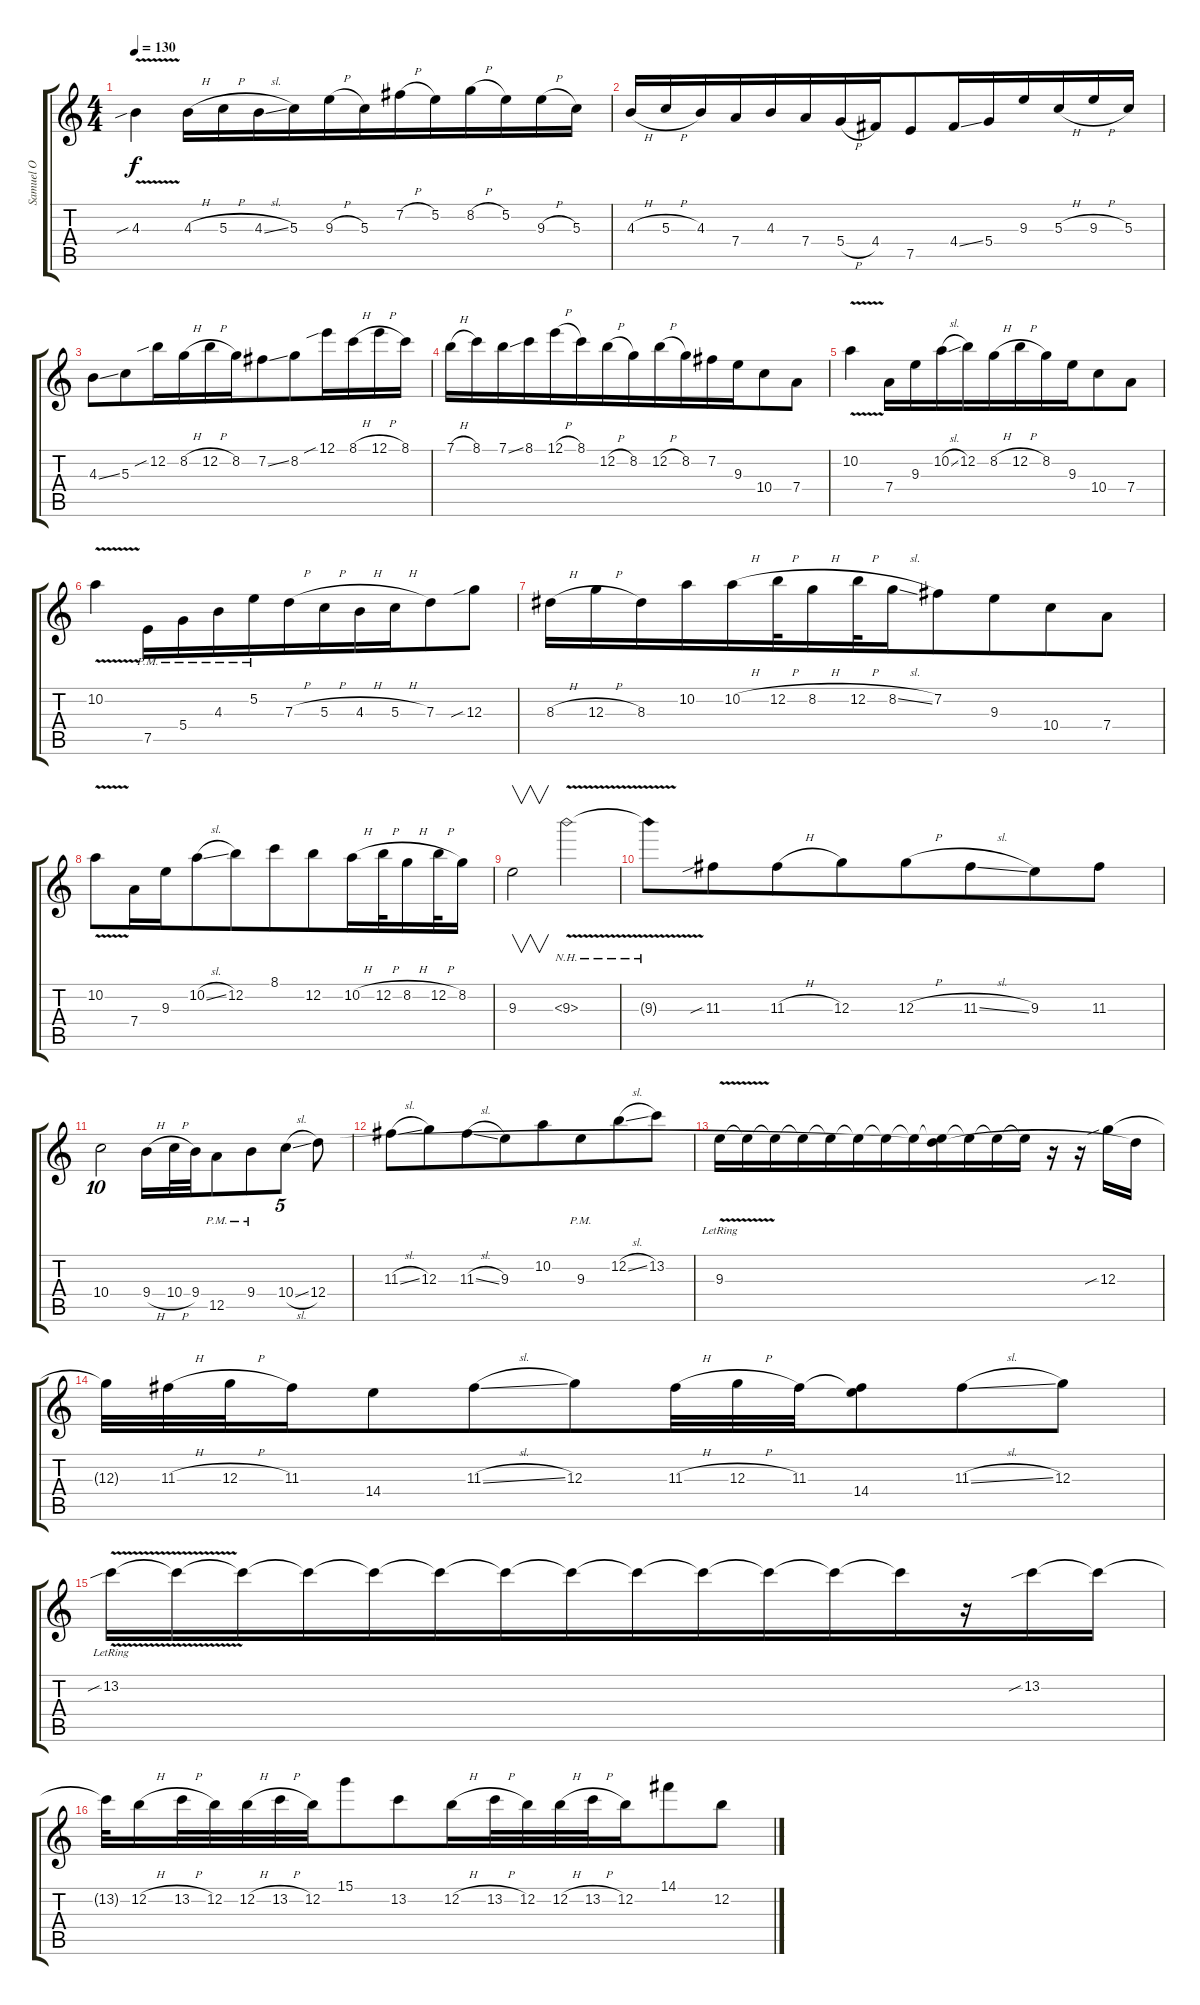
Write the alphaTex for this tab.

\track ("Samuel O" "Samuel O") {instrument overdrivenguitar}
\staff {score tabs}
\tuning (E4 B3 G3 D3 A2 E2) {hide}
\ts (4 4)
\tempo 130
\clef g2
\ks c
4.3{v sib}.4{dy f volume 12 instrument overdrivenguitar} 4.3{h}.16 5.3{h}.16 4.3{sl}.16 5.3.16{beam merge} 9.3{h}.16 5.3.16 7.2{h}.16 5.2.16{beam merge} 8.2{h}.16 5.2.16 9.3{h}.16 5.3.16 |
4.3{h}.16 5.3{h}.16 4.3.16 7.4.16{beam merge} 4.3.16 7.4.16 5.4{h}.16 4.4.16{beam merge} 7.5.8 4.4{ss}.16 5.4.16{beam merge} 9.3.16 5.3{h}.16 9.3{h}.16 5.3.16 |
4.3{ss}.8 5.3.8{beam merge} 12.2{sib}.16 8.2{h}.16 12.2{h}.16 8.2.16{beam merge} 7.2{ss}.8 8.2.8{beam merge} 12.1{sib}.16 8.1{h}.16 12.1{h}.16 8.1.16 |
7.1{h}.16 8.1.16 7.1{ss}.16 8.1.16{beam merge} 12.1{h}.16 8.1.16 12.2{h}.16 8.2.16{beam merge} 12.2{h}.16 8.2.16 7.2.16 9.3.16{beam merge} 10.4.8 7.4.8 |
10.2{v}.4 7.4.16 9.3.16 10.2{sl}.16 12.2.16{beam merge} 8.2{h}.16 12.2{h}.16 8.2.16 9.3.16{beam merge} 10.4.8 7.4.8 |
10.2{v}.4 7.5{pm}.16 5.4{pm}.16 4.3{pm}.16 5.2{pm}.16{beam merge} 7.3{h}.16 5.3{h}.16 4.3{h}.16 5.3{h}.16{beam merge} 7.3.8 12.3{sib}.8 |
8.3{h}.16 12.3{h}.16 8.3.16 10.2.16{beam merge} 10.2{h}.16 12.2{h}.32 8.2{h}.16 12.2{h}.32 8.2{sl}.16{beam merge} 7.2.8 9.3.8{beam merge} 10.4.8 7.4.8 |
10.2{v}.8 7.4.16 9.3.16{beam merge} 10.2{sl}.8 12.2.8{beam merge} 8.1.8 12.2.8{beam merge} 10.2{h}.16 12.2{h}.32 8.2{h}.16 12.2{h}.32 8.2.16 |
9.3.2{v} 9.3{nh v}.2 |
9.3{nh v t}.8 11.3{sib}.8{beam merge} 11.3{h}.8 12.3.8{beam merge} 12.3{h}.8 11.3{sl}.8{beam merge} 9.3.8 11.3.8 |
10.4.2{tu (10 8)} 9.4{h}.16 10.4{h}.32 9.4.32{beam merge} 12.5{pm}.8 9.4{pm}.8{beam merge} 10.4{sl}.8{tu (5 4)} 12.4.8 |
11.3{sl}.8 12.3.8{beam merge} 11.3{sl}.8 9.3.8{beam merge} 10.2.8 9.3{pm}.8{beam merge} 12.2{sl}.8 13.2.8 |
9.3{v lr}.16 9.3{t}.16 9.3{t}.16 9.3{t}.16{beam merge} 9.3{t}.16 9.3{t}.16 9.3{t}.16 9.3{t}.16{beam merge} (9.3{t} 12.4{t}).16 9.3{t}.16 9.3{t}.16 9.3{t}.16 r.16 r.16 12.3{sib}.16 12.4{t}.16 |
12.3{t}.32 11.3{h}.32 12.3{h}.32 11.3.16 14.4.8{beam merge} 11.3{sl}.8 12.3.8{beam merge} 11.3{h}.32 12.3{h}.32 11.3.32 (11.3{t} 14.4).8{beam merge} 11.3{sl}.8 12.3.8 |
13.2{v sib lr}.16 13.2{t}.16 13.2{t}.16 13.2{t}.16{beam merge} 13.2{t}.16 13.2{t}.16 13.2{t}.16 13.2{t}.16{beam merge} 13.2{t}.16 13.2{t}.16 13.2{t}.16 13.2{t}.16{beam merge} 13.2{t}.16 r.16 13.2{sib}.16 13.2{t}.16 |
13.2{t}.32 12.2{h}.16 13.2{h}.32 12.2.32 12.2{h}.32 13.2{h}.32 12.2.32{beam merge} 15.1.8 13.2.8{beam merge} 12.2{h}.16 13.2{h}.32 12.2.32 12.2{h}.32 13.2{h}.32 12.2.16{beam merge} 14.1.8 12.2.8
